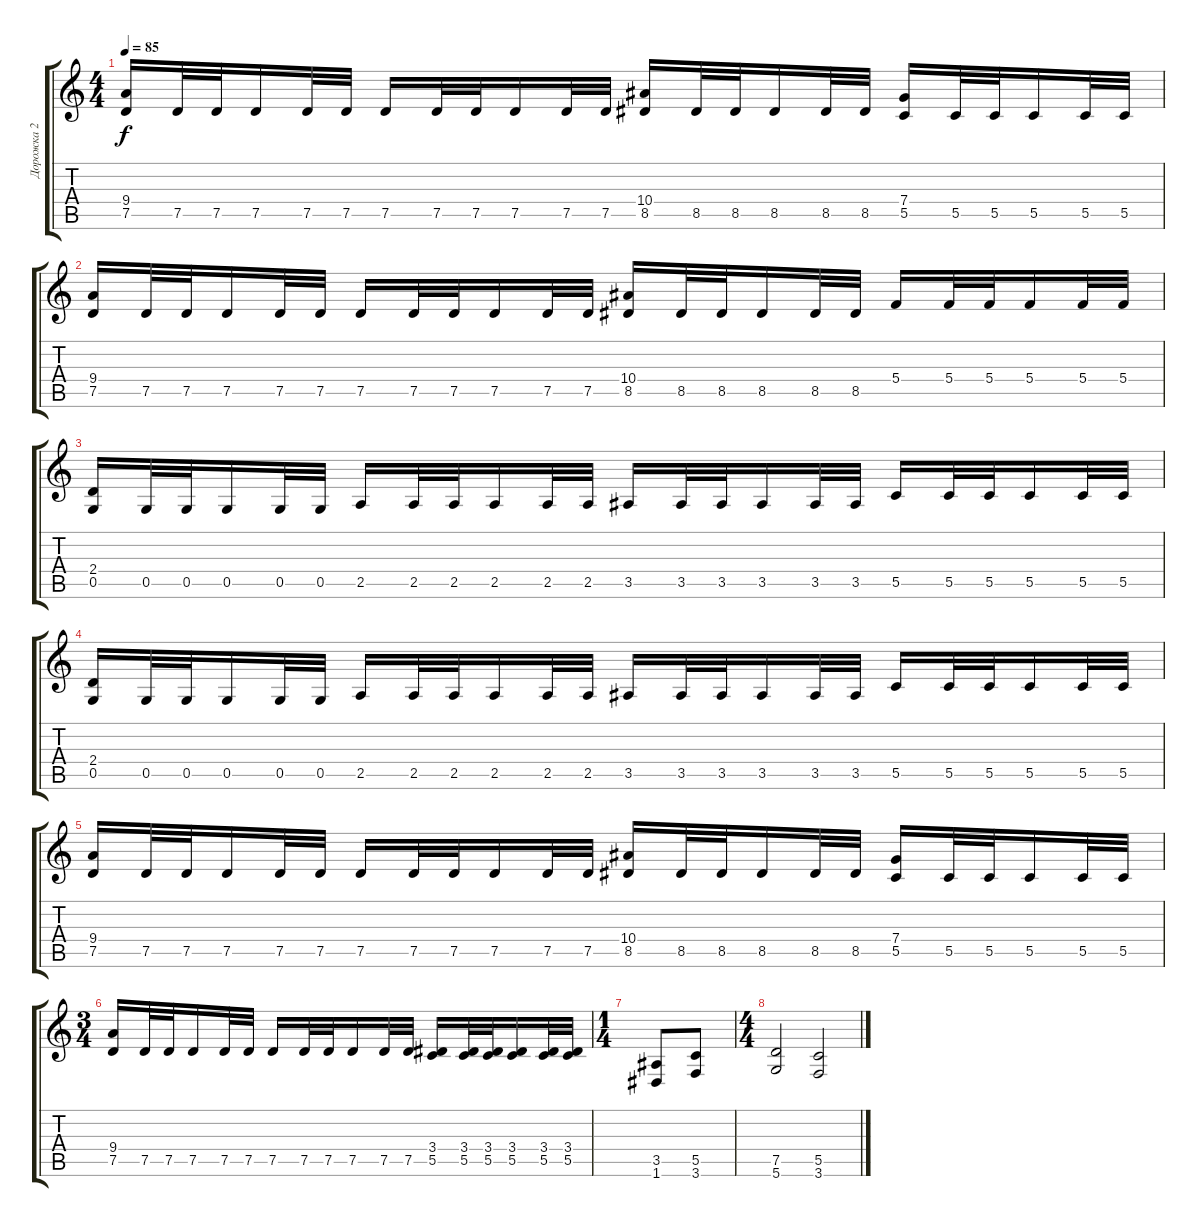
\track ("Дорожка 2" "Дорожка 2") {instrument distortionguitar}
\staff {score tabs}
\tuning (D4 A3 F3 C3 G2 D2) {hide}
\ts (4 4)
\tempo 85
\clef g2
\ks c
(9.4 7.5).16{dy f} 7.5.32 7.5.32 7.5.16 7.5.32 7.5.32 7.5.16 7.5.32 7.5.32 7.5.16 7.5.32 7.5.32 (10.4 8.5).16 8.5.32 8.5.32 8.5.16 8.5.32 8.5.32 (7.4 5.5).16 5.5.32 5.5.32 5.5.16 5.5.32 5.5.32 |
(9.4 7.5).16 7.5.32 7.5.32 7.5.16 7.5.32 7.5.32 7.5.16 7.5.32 7.5.32 7.5.16 7.5.32 7.5.32 (10.4 8.5).16 8.5.32 8.5.32 8.5.16 8.5.32 8.5.32 5.4.16 5.4.32 5.4.32 5.4.16 5.4.32 5.4.32 |
(2.4 0.5).16 0.5.32 0.5.32 0.5.16 0.5.32 0.5.32 2.5.16 2.5.32 2.5.32 2.5.16 2.5.32 2.5.32 3.5.16 3.5.32 3.5.32 3.5.16 3.5.32 3.5.32 5.5.16 5.5.32 5.5.32 5.5.16 5.5.32 5.5.32 |
(2.4 0.5).16 0.5.32 0.5.32 0.5.16 0.5.32 0.5.32 2.5.16 2.5.32 2.5.32 2.5.16 2.5.32 2.5.32 3.5.16 3.5.32 3.5.32 3.5.16 3.5.32 3.5.32 5.5.16 5.5.32 5.5.32 5.5.16 5.5.32 5.5.32 |
(9.4 7.5).16 7.5.32 7.5.32 7.5.16 7.5.32 7.5.32 7.5.16 7.5.32 7.5.32 7.5.16 7.5.32 7.5.32 (10.4 8.5).16 8.5.32 8.5.32 8.5.16 8.5.32 8.5.32 (7.4 5.5).16 5.5.32 5.5.32 5.5.16 5.5.32 5.5.32 |
\ts (3 4)
(9.4 7.5).16 7.5.32 7.5.32 7.5.16 7.5.32 7.5.32 7.5.16 7.5.32 7.5.32 7.5.16 7.5.32 7.5.32 (3.4 5.5).16 (3.4 5.5).32 (3.4 5.5).32 (3.4 5.5).16 (3.4 5.5).32 (3.4 5.5).32 |
\ts (1 4)
(3.5 1.6).8 (5.5 3.6).8 |
\ts (4 4)
(7.5 5.6).2 (5.5 3.6).2
